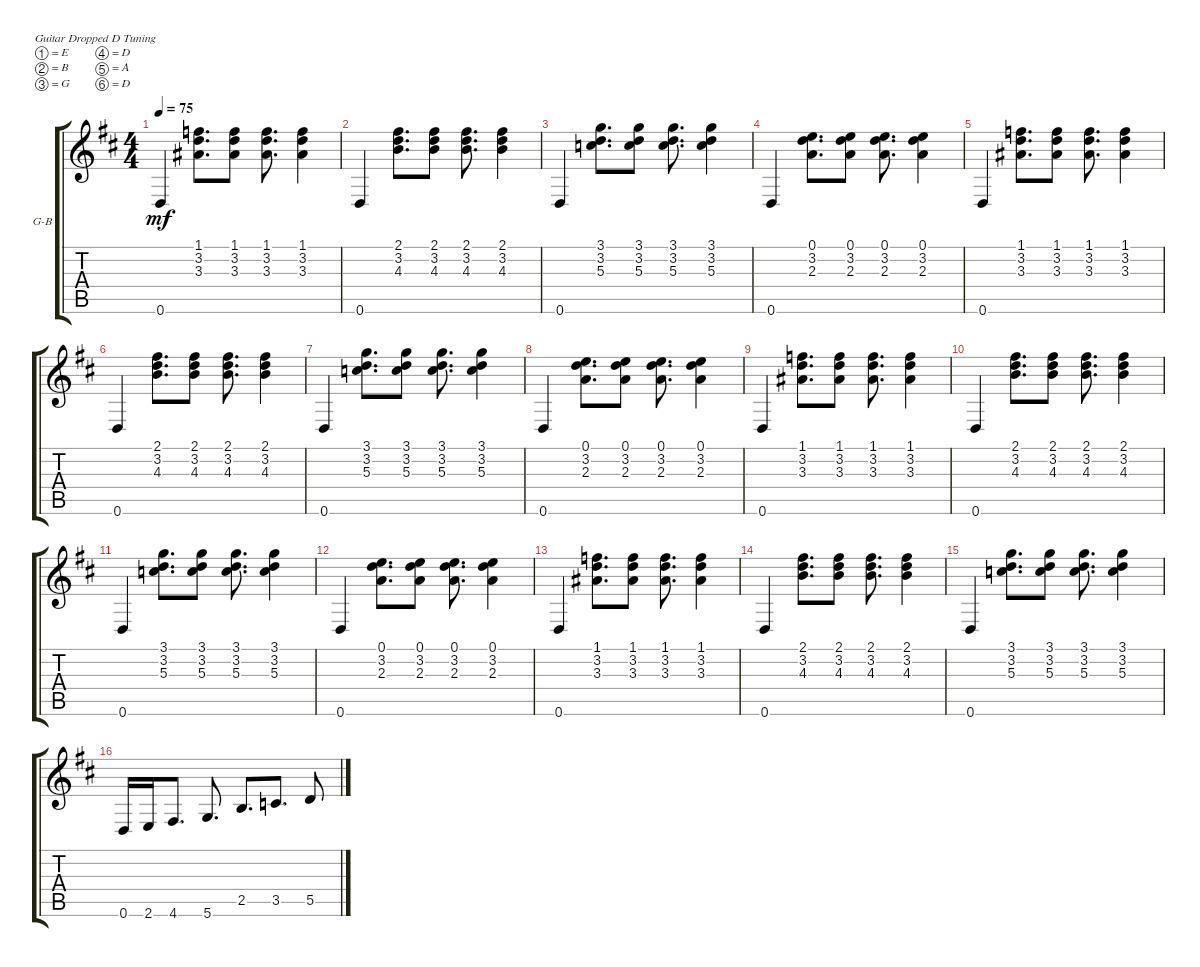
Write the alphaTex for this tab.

\defaultSystemsLayout 4
\bracketExtendMode groupsimilarinstruments
\firstSystemTrackNameOrientation horizontal
\otherSystemsTrackNameOrientation horizontal
\track ("Guitarra Base" "G-B") {multiBarRest instrument acousticguitarsteel}
\staff {score tabs}
\tuning (E4 B3 G3 D3 A2 D2)
\ts (4 4)
\tempo 75
\clef g2
\ks d
0.6.4{dy mf} (1.1 3.2 3.3).8{d} (1.1 3.2 3.3).8 (1.1 3.2 3.3).8{d} (1.1 3.2 3.3).4 |
0.6.4 (2.1 3.2 4.3).8{d} (2.1 3.2 4.3).8 (2.1 3.2 4.3).8{d} (2.1 3.2 4.3).4 |
0.6.4 (3.1 3.2 5.3).8{d} (3.1 3.2 5.3).8 (3.1 3.2 5.3).8{d} (3.1 3.2 5.3).4 |
0.6.4 (0.1 3.2 2.3).8{d} (0.1 3.2 2.3).8 (0.1 3.2 2.3).8{d} (0.1 3.2 2.3).4 |
0.6.4 (1.1 3.2 3.3).8{d} (1.1 3.2 3.3).8 (1.1 3.2 3.3).8{d} (1.1 3.2 3.3).4 |
0.6.4 (2.1 3.2 4.3).8{d} (2.1 3.2 4.3).8 (2.1 3.2 4.3).8{d} (2.1 3.2 4.3).4 |
0.6.4 (3.1 3.2 5.3).8{d} (3.1 3.2 5.3).8 (3.1 3.2 5.3).8{d} (3.1 3.2 5.3).4 |
0.6.4 (0.1 3.2 2.3).8{d} (0.1 3.2 2.3).8 (0.1 3.2 2.3).8{d} (0.1 3.2 2.3).4 |
0.6.4 (1.1 3.2 3.3).8{d} (1.1 3.2 3.3).8 (1.1 3.2 3.3).8{d} (1.1 3.2 3.3).4 |
0.6.4 (2.1 3.2 4.3).8{d} (2.1 3.2 4.3).8 (2.1 3.2 4.3).8{d} (2.1 3.2 4.3).4 |
0.6.4 (3.1 3.2 5.3).8{d} (3.1 3.2 5.3).8 (3.1 3.2 5.3).8{d} (3.1 3.2 5.3).4 |
0.6.4 (0.1 3.2 2.3).8{d} (0.1 3.2 2.3).8 (0.1 3.2 2.3).8{d} (0.1 3.2 2.3).4 |
0.6.4 (1.1 3.2 3.3).8{d} (1.1 3.2 3.3).8 (1.1 3.2 3.3).8{d} (1.1 3.2 3.3).4 |
0.6.4 (2.1 3.2 4.3).8{d} (2.1 3.2 4.3).8 (2.1 3.2 4.3).8{d} (2.1 3.2 4.3).4 |
0.6.4 (3.1 3.2 5.3).8{d} (3.1 3.2 5.3).8 (3.1 3.2 5.3).8{d} (3.1 3.2 5.3).4 |
0.6.16 2.6.16 4.6.8{d} 5.6.8{d} 2.5.8{d} 3.5.8{d} 5.5.8
